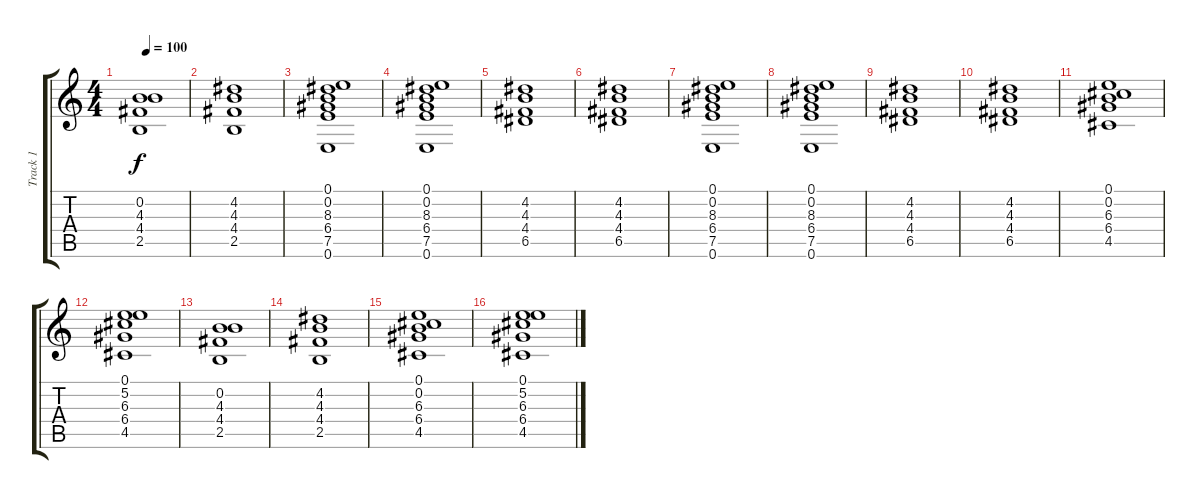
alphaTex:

\track ("Track 1" "Track 1") {instrument acousticguitarnylon}
\staff {score tabs}
\tuning (E4 B3 G3 D3 A2 E2) {hide}
\ts (4 4)
\tempo 100
\clef g2
\ks c
(0.2 4.3 4.4 2.5).1{dy f} |
(4.2 4.3 4.4 2.5).1 |
(0.1 0.2 8.3 6.4 7.5 0.6).1 |
(0.1 0.2 8.3 6.4 7.5 0.6).1 |
(4.2 4.3 4.4 6.5).1 |
(4.2 4.3 4.4 6.5).1 |
(0.1 0.2 8.3 6.4 7.5 0.6).1 |
(0.1 0.2 8.3 6.4 7.5 0.6).1 |
(4.2 4.3 4.4 6.5).1 |
(4.2 4.3 4.4 6.5).1 |
(0.1 0.2 6.3 6.4 4.5).1 |
(0.1 5.2 6.3 6.4 4.5).1 |
(0.2 4.3 4.4 2.5).1 |
(4.2 4.3 4.4 2.5).1 |
(0.1 0.2 6.3 6.4 4.5).1 |
(0.1 5.2 6.3 6.4 4.5).1
